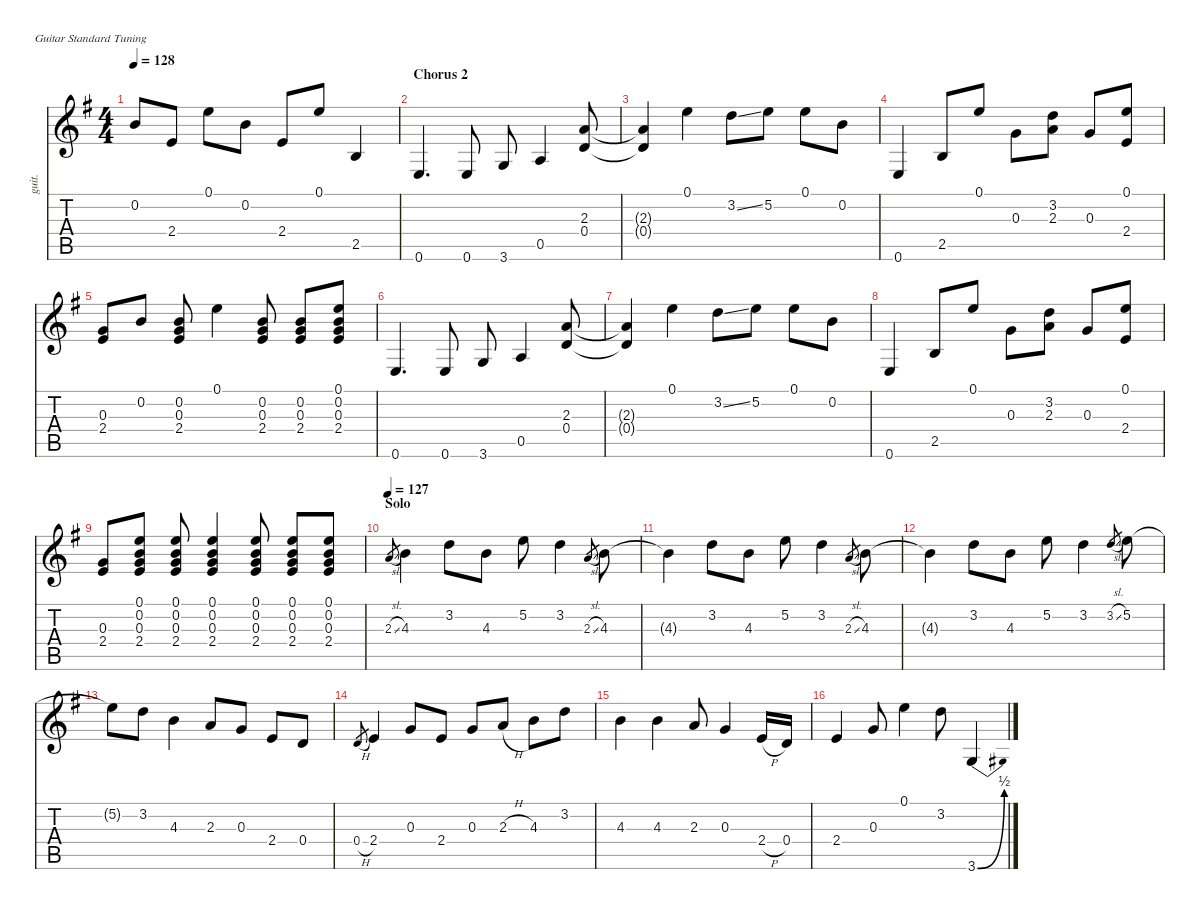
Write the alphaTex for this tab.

\defaultSystemsLayout 4
\hideDynamics
\bracketExtendMode nobrackets
\otherSystemsTrackNameOrientation horizontal
\track ("Gtrs 1,2 comb." "guit.") {defaultSystemsLayout 8 mute instrument electricguitarclean}
\staff {score tabs}
\tuning (E4 B3 G3 D3 A2 E2)
\ts (4 4)
\tempo 128
\clef g2
\ks eminor
0.2{acc forcenatural}.8{dy f beam Up} 2.4{acc forcenatural}.8{beam Up} 0.1{acc forcenatural}.8{beam Down} 0.2{acc forcenatural}.8{beam Down} 2.4{acc forcenatural}.8{beam Up} 0.1{acc forcenatural}.8{beam Up} 2.5{acc forcenatural}.4{beam Up} |
\section ("" "Chorus 2")
0.6{acc forcenatural}.4{d dy mf beam Up} 0.6{acc forcenatural}.8{dy f beam Up} 3.6{acc forcenatural}.8{beam Up} 0.5{acc forcenatural}.4{dy mf beam Up} (2.3{acc forcenatural} 0.4{acc forcenatural}).8{dy fff beam Up} |
(0.4{t acc forcenatural} 2.3{t acc forcenatural}).4{dy f beam Up} 0.1{acc forcenatural}.4{dy ff beam Down} 3.2{ss acc forcenatural}.8{dy mf beam Down} 5.2{acc forcenatural}.8{beam Down} 0.1{acc forcenatural}.8{dy f beam Down} 0.2{acc forcenatural}.8{dy mp beam Down} |
0.6{acc forcenatural}.4{dy fff beam Up} 2.5{acc forcenatural}.8{dy mf beam Up} 0.1{acc forcenatural}.8{beam Up} 0.3{acc forcenatural}.8{dy ff beam Down} (2.3{acc forcenatural} 3.2{acc forcenatural}).8{dy f beam Down} 0.3{acc forcenatural}.8{dy mf beam Up} (2.4{acc forcenatural} 0.1{acc forcenatural}).8{beam Up} |
(0.3{acc forcenatural} 2.4{acc forcenatural}).8{beam Up} 0.2{acc forcenatural}.8{beam Up} (0.2{acc forcenatural} 0.3{acc forcenatural} 2.4{acc forcenatural}).8{dy ff beam Up} 0.1{acc forcenatural}.4{beam Down} (0.2{acc forcenatural} 0.3{acc forcenatural} 2.4{acc forcenatural}).8{dy f beam Up} (0.2{acc forcenatural} 0.3{acc forcenatural} 2.4{acc forcenatural}).8{dy mf beam Up} (0.2{acc forcenatural} 0.3{acc forcenatural} 2.4{acc forcenatural} 0.1{acc forcenatural}).8{beam Up} |
0.6{acc forcenatural}.4{d dy fff beam Up} 0.6{acc forcenatural}.8{dy mf beam Up} 3.6{acc forcenatural}.8{beam Up} 0.5{acc forcenatural}.4{dy mp beam Up} (2.3{acc forcenatural} 0.4{acc forcenatural}).8{dy ff beam Up} |
(0.4{t acc forcenatural} 2.3{t acc forcenatural}).4{dy f beam Up} 0.1{acc forcenatural}.4{dy ff beam Down} 3.2{ss acc forcenatural}.8{dy mf beam Down} 5.2{acc forcenatural}.8{beam Down} 0.1{acc forcenatural}.8{dy f beam Down} 0.2{acc forcenatural}.8{dy mp beam Down} |
0.6{acc forcenatural}.4{dy mf beam Up} 2.5{acc forcenatural}.8{dy mp beam Up} 0.1{acc forcenatural}.8{beam Up} 0.3{acc forcenatural}.8{dy ff beam Down} (2.3{acc forcenatural} 3.2{acc forcenatural}).8{dy f beam Down} 0.3{acc forcenatural}.8{dy mf beam Up} (2.4{acc forcenatural} 0.1{acc forcenatural}).8{beam Up} |
(0.3{acc forcenatural} 2.4{acc forcenatural}).8{dy f beam Up} (0.1{acc forcenatural} 0.2{acc forcenatural} 0.3{acc forcenatural} 2.4{acc forcenatural}).8{beam Up} (0.1{acc forcenatural} 0.2{acc forcenatural} 0.3{acc forcenatural} 2.4{acc forcenatural}).8{dy ff beam Up} (0.1{acc forcenatural} 0.2{acc forcenatural} 0.3{acc forcenatural} 2.4{acc forcenatural}).4{dy mf beam Up} (0.1{acc forcenatural} 0.2{acc forcenatural} 0.3{acc forcenatural} 2.4{acc forcenatural}).8{dy ff beam Up} (0.1{acc forcenatural} 0.2{acc forcenatural} 0.3{acc forcenatural} 2.4{acc forcenatural}).8{dy mf beam Up} (0.1{acc forcenatural} 0.2{acc forcenatural} 0.3{acc forcenatural} 2.4{acc forcenatural}).8{dy f beam Up} |
\section ("" "Solo")
\tempo 127
2.3{sl acc forcenatural}.8{gr dy mf beam Up} 4.3{acc forcenatural}.4{dy ff beam Down} 3.2{acc forcenatural}.8{dy f beam Down} 4.3{acc forcenatural}.8{beam Down} 5.2{acc forcenatural}.8{beam Down} 3.2{acc forcenatural}.4{dy ff beam Down} 2.3{sl acc forcenatural}.8{gr dy mf beam Up} 4.3{acc forcenatural}.8{dy fff beam Down} |
4.3{t acc forcenatural}.4{dy f beam Down} 3.2{acc forcenatural}.8{beam Down} 4.3{acc forcenatural}.8{beam Down} 5.2{acc forcenatural}.8{dy ff beam Down} 3.2{acc forcenatural}.4{dy f beam Down} 2.3{sl acc forcenatural}.8{gr dy mf beam Up} 4.3{acc forcenatural}.8{dy ff beam Down} |
4.3{t acc forcenatural}.4{dy f beam Down} 3.2{acc forcenatural}.8{beam Down} 4.3{acc forcenatural}.8{beam Down} 5.2{acc forcenatural}.8{beam Down} 3.2{acc forcenatural}.4{dy mp beam Down} 3.2{sl acc forcenatural}.8{gr dy mf beam Up} 5.2{acc forcenatural}.8{dy f beam Down} |
5.2{t acc forcenatural}.8{beam Down} 3.2{acc forcenatural}.8{dy mf beam Down} 4.3{acc forcenatural}.4{dy mp beam Down} 2.3{acc forcenatural}.8{dy mf beam Up} 0.3{acc forcenatural}.8{dy f beam Up} 2.4{acc forcenatural}.8{dy ff beam Up} 0.4{acc forcenatural}.8{dy mf beam Up} |
0.4{h acc forcenatural}.8{gr beam Up} 2.4{acc forcenatural}.4{dy f beam Up} 0.3{acc forcenatural}.8{beam Up} 2.4{acc forcenatural}.8{beam Up} 0.3{acc forcenatural}.8{dy mp beam Up} 2.3{h acc forcenatural}.8{dy mf beam Up} 4.3{acc forcenatural}.8{dy f beam Down} 3.2{acc forcenatural}.8{dy ff beam Down} |
4.3{acc forcenatural}.4{dy mf beam Down} 4.3{acc forcenatural}.4{dy mp beam Down} 2.3{acc forcenatural}.8{dy ff beam Up} 0.3{acc forcenatural}.4{dy f beam Up} 2.4{h acc forcenatural}.16{beam Up} 0.4{acc forcenatural}.16{dy mf beam Up} |
2.4{acc forcenatural}.4{beam Up} 0.3{acc forcenatural}.8{dy mp beam Up} 0.1{acc forcenatural}.4{dy ff beam Down} 3.2{acc forcenatural}.8{dy f beam Down} 3.6{be (bend 0 0 30 2) acc forcenatural}.4{dy ff beam Up}
